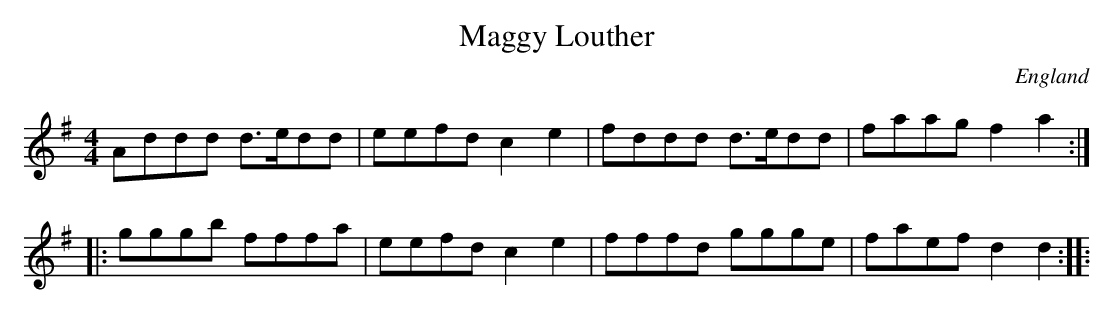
X:1
T:Maggy Louther
L:1/8
M:4/4
O:England
K:D mixolydian
Addd d>edd | eefd c2e2 | fddd d>edd | faag f2a2 ::
gggb fffa | eefd c2e2 | fffd ggge | faef d2d2 ::
